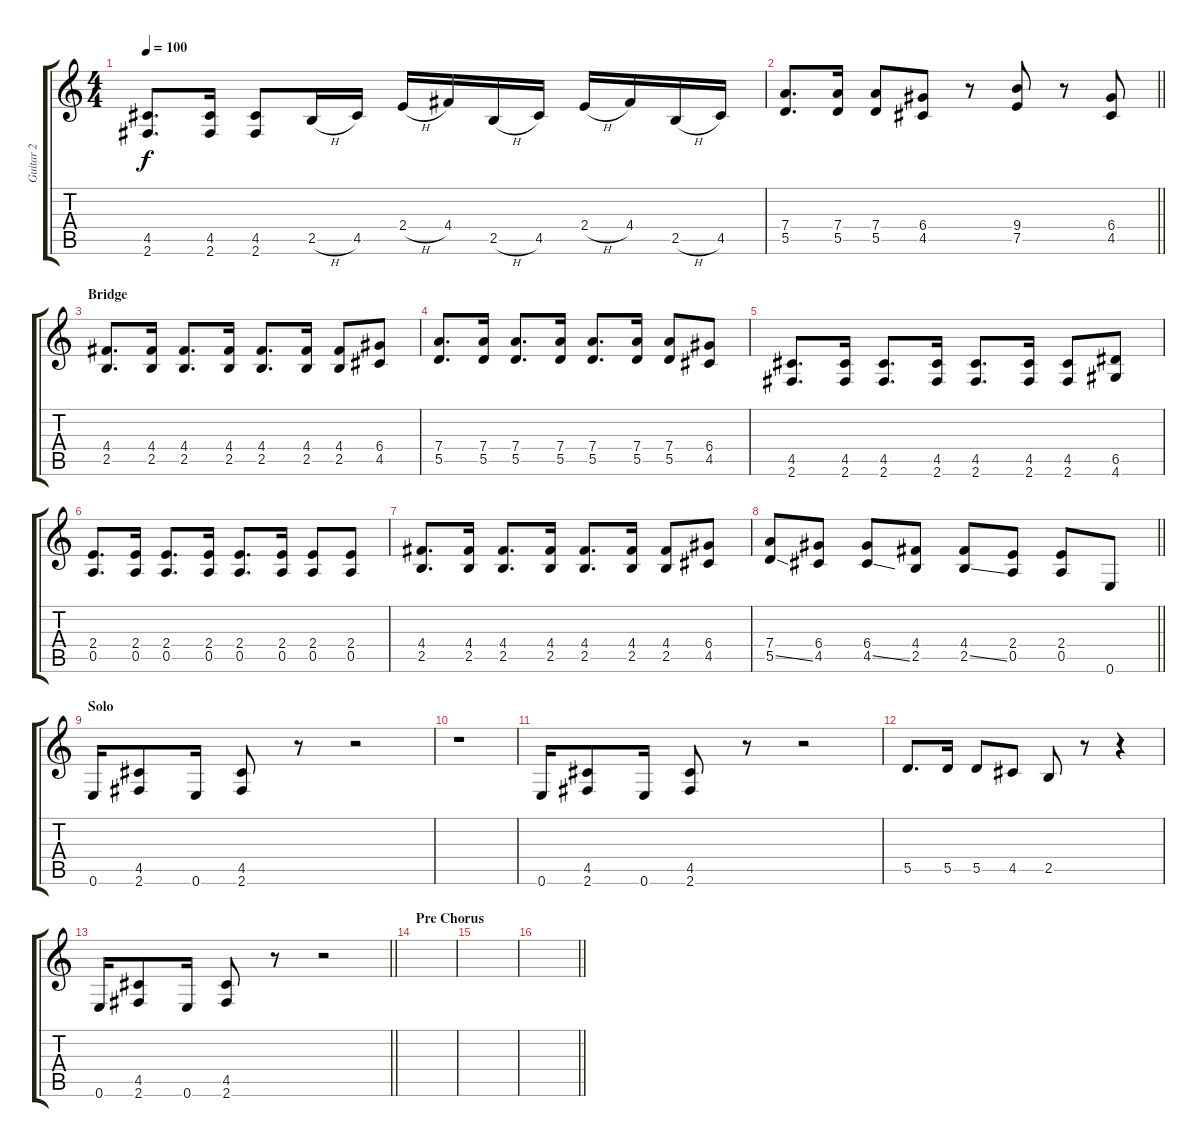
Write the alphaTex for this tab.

\track ("Guitar 2" "Guitar 2") {instrument distortionguitar}
\staff {score tabs}
\tuning (E4 B3 G3 D3 A2 E2) {hide}
\ts (4 4)
\tempo 100
\clef g2
\ks c
(4.5 2.6).8{d dy f} (4.5 2.6).16 (4.5 2.6).8 2.5{h}.16 4.5.16 2.4{h}.16 4.4.16 2.5{h}.16 4.5.16 2.4{h}.16 4.4.16 2.5{h}.16 4.5.16 |
\barLineRight lightlight
(7.4 5.5).8{d} (7.4 5.5).16 (7.4 5.5).8 (6.4 4.5).8 r.8 (9.4 7.5).8 r.8 (6.4 4.5).8 |
\section ("" "Bridge")
(4.4 2.5).8{d} (4.4 2.5).16 (4.4 2.5).8{d} (4.4 2.5).16 (4.4 2.5).8{d} (4.4 2.5).16 (4.4 2.5).8 (6.4 4.5).8 |
(7.4 5.5).8{d} (7.4 5.5).16 (7.4 5.5).8{d} (7.4 5.5).16 (7.4 5.5).8{d} (7.4 5.5).16 (7.4 5.5).8 (6.4 4.5).8 |
(4.5 2.6).8{d} (4.5 2.6).16 (4.5 2.6).8{d} (4.5 2.6).16 (4.5 2.6).8{d} (4.5 2.6).16 (4.5 2.6).8 (6.5 4.6).8 |
(2.4 0.5).8{d} (2.4 0.5).16 (2.4 0.5).8{d} (2.4 0.5).16 (2.4 0.5).8{d} (2.4 0.5).16 (2.4 0.5).8 (2.4 0.5).8 |
(4.4 2.5).8{d} (4.4 2.5).16 (4.4 2.5).8{d} (4.4 2.5).16 (4.4 2.5).8{d} (4.4 2.5).16 (4.4 2.5).8 (6.4 4.5).8 |
\barLineRight lightlight
(7.4 5.5{ss}).8 (6.4 4.5).8 (6.4 4.5{ss}).8 (4.4 2.5).8 (4.4 2.5{ss}).8 (2.4 0.5).8 (2.4 0.5).8 0.6.8 |
\section ("" "Solo")
0.6.16 (4.5 2.6).8 0.6.16 (4.5 2.6).8 r.8 r.2 |
r.1 |
0.6.16 (4.5 2.6).8 0.6.16 (4.5 2.6).8 r.8 r.2 |
5.5.8{d} 5.5.16 5.5.8 4.5.8 2.5.8 r.8 r.4 |
\barLineRight lightlight
0.6.16 (4.5 2.6).8 0.6.16 (4.5 2.6).8 r.8 r.2 |
\section ("" "Pre Chorus")
|
|
\barLineRight lightlight
